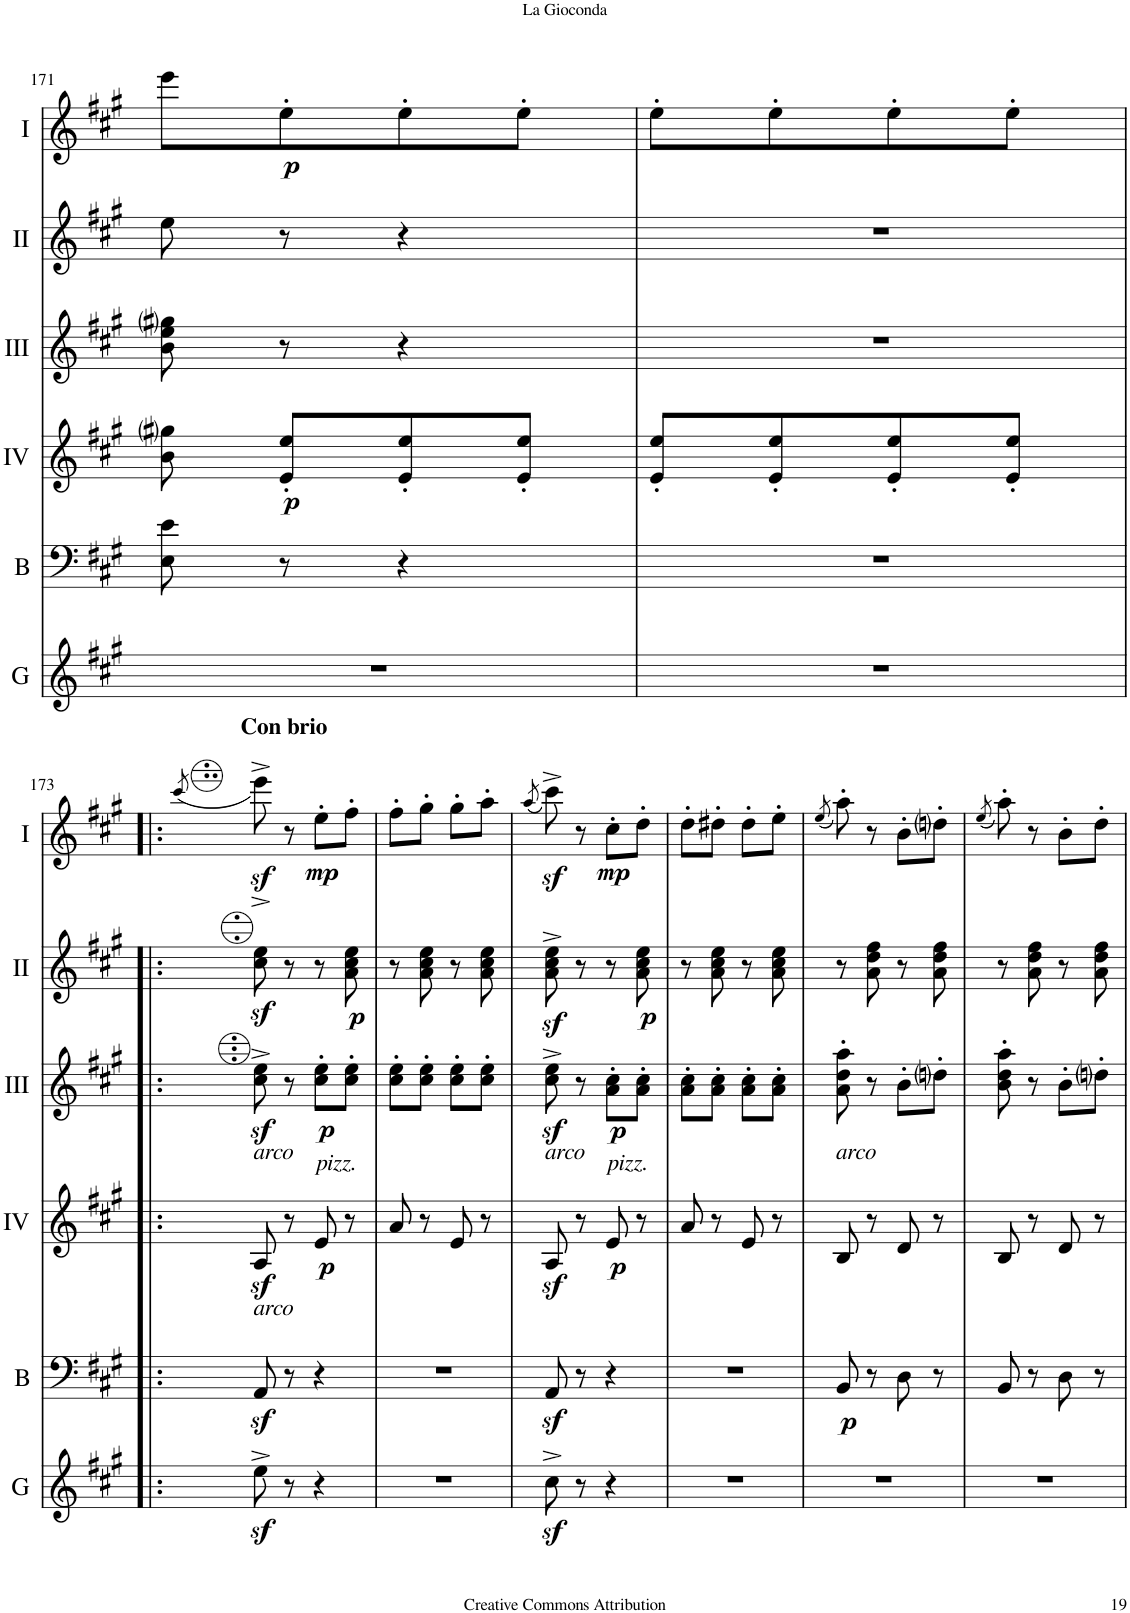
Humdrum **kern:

**kern	**kern	**dynam	**kern	**dynam	**kern	**dynam	**kern	**dynam	**kern	**dynam
*part6	*part5	*part5	*part4	*part4	*part3	*part3	*part2	*part2	*part1	*part1
*staff6	*staff5	*staff5	*staff4	*staff4	*staff3	*staff3	*staff2	*staff2	*staff1	*staff1
*I"Glock.	*I"Bass	*	*I"Acc. 4	*	*I"Acc. 3	*	*I"Acc. 2	*	*I"Acc. 1	*
*I'G	*I'B	*	*	*	*	*	*	*	*	*
!!LO:PB:g=z
*clefG2	*clefF4	*	*clefG2	*	*clefG2	*	*clefG2	*	*clefG2	*
*Trd-14c-24	*Trd7c12	*	*Trd7c12	*	*	*	*	*	*	*
*k[f#c#g#]	*k[f#c#g#]	*	*k[f#c#g#]	*	*k[f#c#g#]	*	*k[f#c#g#]	*	*k[f#c#g#]	*
*M2/4	*M2/4	*	*M2/4	*	*M2/4	*	*M2/4	*	*M2/4	*
=171	=171	=171	=171	=171	=171	=171	=171	=171	=171	=171
2r	8E\ 8e\	.	8b\ 8gg#i\	.	8b\ 8ee\ 8gg#i\	.	8ee\	.	8eee\L	.
!	!	!	!	!LO:DY:b	!	!	!	!	!	!LO:DY:b
.	8r	.	8e/' 8ee/'L	p	8r	.	8r	.	8ee'\	p
.	4r	.	8e/' 8ee/'	.	4r	.	4r	.	8ee'\	.
.	.	.	8e/' 8ee/'J	.	.	.	.	.	8ee'\J	.
=172	=172	=172	=172	=172	=172	=172	=172	=172	=172	=172
2r	2r	.	8e/' 8ee/'L	.	2r	.	2r	.	8ee'\L	.
.	.	.	8e/' 8ee/'	.	.	.	.	.	8ee'\	.
.	.	.	8e/' 8ee/'	.	.	.	.	.	8ee'\	.
.	.	.	8e/' 8ee/'J	.	.	.	.	.	8ee'\J	.
!!LO:LB:g=z
=173!|:	=173!|:	=173!|:	=173!|:	=173!|:	=173!|:	=173!|:	=173!|:	=173!|:	=173!|:	=173!|:
.	.	.	.	.	.	.	.	.	(8qccc#/	.
!	!	!	!	!	!	!	!	!	!LO:TX:a:B:t=Con brio	!
!	!	!	!LO:TX:a:i:t=arco	!	!	!	!	!	!	!
!	!LO:TX:a:i:t=arco	!	!	!	!	!	!	!	!	!
8eez<^\	8AAz</	.	8Az</	.	8c#\z<^ 8e\z<^	.	8c#\z<^ 8e\z<^	.	8eeez<^\)	.
8r	8r	.	8r	.	8r	.	8r	.	8r	.
!	!	!	!LO:TX:a:i:t=pizz.	!	!	!	!	!	!	!
!	!	!	!	!LO:DY:b	!	!LO:DY:b	!	!	!	!LO:DY:b
4r	4r	.	8e/	p	8c#\' 8e\'L	p	8r	.	8ee'\L	mp
!	!	!	!	!	!	!	!	!LO:DY:b	!	!
.	.	.	8r	.	8c#\' 8e\'J	.	8A\ 8c#\ 8e\	p	8ff#'\J	.
=174	=174	=174	=174	=174	=174	=174	=174	=174	=174	=174
2r	2r	.	8a/	.	8c#\' 8e\'L	.	8r	.	8ff#'\L	.
.	.	.	8r	.	8c#\' 8e\'J	.	8A\ 8c#\ 8e\	.	8gg#'\J	.
.	.	.	8e/	.	8c#\' 8e\'L	.	8r	.	8gg#'\L	.
.	.	.	8r	.	8c#\' 8e\'J	.	8A\ 8c#\ 8e\	.	8aa'\J	.
=175	=175	=175	=175	=175	=175	=175	=175	=175	=175	=175
.	.	.	.	.	.	.	.	.	(8qaa/	.
!	!	!	!LO:TX:a:i:t=arco	!	!	!	!	!	!	!
8cc#z<^\	8AAz</	.	8Az</	.	8c#\z<^ 8e\z<^	.	8A\z<^ 8c#\z<^ 8e\z<^	.	8ccc#z<^\)	.
8r	8r	.	8r	.	8r	.	8r	.	8r	.
!	!	!	!LO:TX:a:i:t=pizz.	!	!	!	!	!	!	!
!	!	!	!	!LO:DY:b	!	!LO:DY:b	!	!	!	!LO:DY:b
4r	4r	.	8e/	p	8A\' 8c#\'L	p	8r	.	8cc#'\L	mp
!	!	!	!	!	!	!	!	!LO:DY:b	!	!
.	.	.	8r	.	8A\' 8c#\'J	.	8A\ 8c#\ 8e\	p	8dd'\J	.
=176	=176	=176	=176	=176	=176	=176	=176	=176	=176	=176
2r	2r	.	8a/	.	8A\' 8c#\'L	.	8r	.	8dd'\L	.
.	.	.	8r	.	8A\' 8c#\'J	.	8A\ 8c#\ 8e\	.	8dd#X'\J	.
.	.	.	8e/	.	8A\' 8c#\'L	.	8r	.	8dd#'\L	.
.	.	.	8r	.	8A\' 8c#\'J	.	8A\ 8c#\ 8e\	.	8ee'\J	.
=177	=177	=177	=177	=177	=177	=177	=177	=177	=177	=177
.	.	.	.	.	.	.	.	.	(8qee/	.
!	!	!	!LO:TX:a:i:t=arco	!	!	!	!	!	!	!
!	!	!LO:DY:b	!	!	!	!	!	!	!	!
2r	8BB/	p	8B/	.	8A\' 8d\' 8a\'	.	8r	.	8aa'\)	.
.	8r	.	8r	.	8r	.	8A\ 8d\ 8f#\	.	8r	.
.	8D\	.	8d/	.	8B'\L	.	8r	.	8b'\L	.
.	8r	.	8r	.	8dni'\J	.	8A\ 8d\ 8f#\	.	8ddni'\J	.
=178	=178	=178	=178	=178	=178	=178	=178	=178	=178	=178
.	.	.	.	.	.	.	.	.	(8qee/	.
2r	8BB/	.	8B/	.	8B\' 8d\' 8a\'	.	8r	.	8aa'\)	.
.	8r	.	8r	.	8r	.	8A\ 8d\ 8f#\	.	8r	.
.	8D\	.	8d/	.	8B'\L	.	8r	.	8b'\L	.
.	8r	.	8r	.	8dni'\J	.	8A\ 8d\ 8f#\	.	8dd'\J	.
=	=	=	=	=	=	=	=	=	=	=
*-	*-	*-	*-	*-	*-	*-	*-	*-	*-	*-
